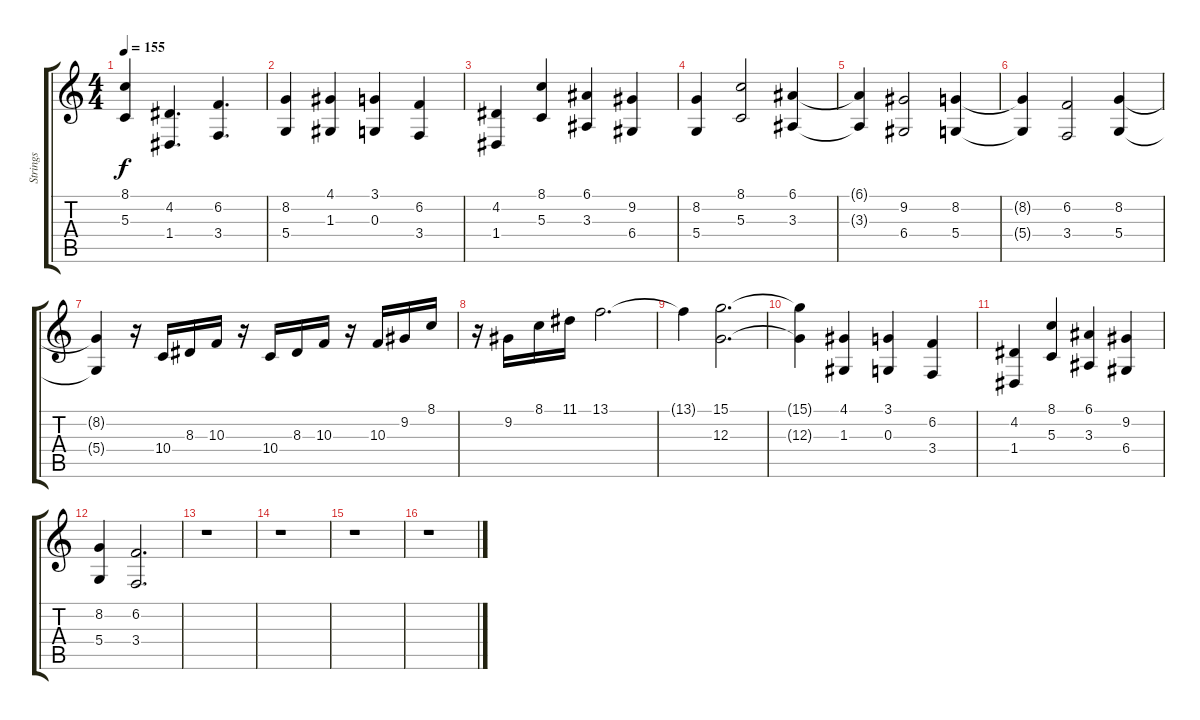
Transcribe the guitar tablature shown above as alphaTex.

\track ("Strings" "Strings") {instrument stringensemble1}
\staff {score tabs}
\tuning (E4 B3 G3 D3 A2 E2) {hide}
\ts (4 4)
\tempo 155
\clef g2
\ks c
(8.1{t} 5.3{t}).4{dy f} (4.2 1.4).4{d} (6.2 3.4).4{d} |
(8.2 5.4).4 (4.1 1.3).4 (3.1 0.3).4 (6.2 3.4).4 |
(4.2 1.4).4 (8.1 5.3).4 (6.1 3.3).4 (9.2 6.4).4 |
(8.2 5.4).4 (8.1 5.3).2 (6.1 3.3).4 |
(6.1{t} 3.3{t}).4 (9.2 6.4).2 (8.2 5.4).4 |
(8.2{t} 5.4{t}).4 (6.2 3.4).2 (8.2 5.4).4 |
(8.2{t} 5.4{t}).4 r.16 10.4.16 8.3.16 10.3.16 r.16 10.4.16 8.3.16 10.3.16 r.16 10.3.16 9.2.16 8.1.16 |
r.16 9.2.16 8.1.16 11.1.16 13.1.2{d} |
13.1{t}.4 (15.1 12.3).2{d} |
(15.1{t} 12.3{t}).4 (4.1 1.3).4 (3.1 0.3).4 (6.2 3.4).4 |
(4.2 1.4).4 (8.1 5.3).4 (6.1 3.3).4 (9.2 6.4).4 |
(8.2 5.4).4 (6.2 3.4).2{d} |
r.1 |
r.1 |
r.1 |
r.1
